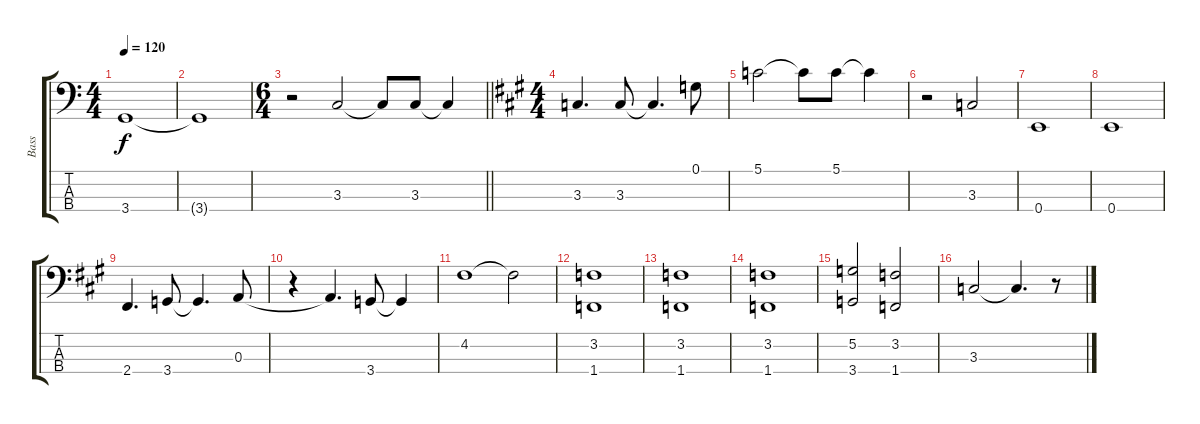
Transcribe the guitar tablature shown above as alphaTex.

\track ("Bass" "Bass") {instrument electricbassfinger}
\staff {score tabs}
\tuning (G2 D2 A1 E1) {hide}
\ts (4 4)
\tempo 120
\clef f4
\ks c
3.4.1{dy f} |
3.4{t}.1 |
\ts (6 4)
\barLineRight lightlight
r.2 3.3.2 3.3{t}.8 3.3.8 3.3{t}.4 |
\ts (4 4)
\ks a
3.3.4{d} 3.3.8 3.3{t}.4{d} 0.1.8 |
5.1.2 5.1{t}.8 5.1.8 5.1{t}.4 |
r.2 3.3.2 |
0.4.1 |
0.4.1 |
2.4.4{d} 3.4.8 3.4{t}.4{d} 0.3.8 |
r.4 0.3{t}.4{d} 3.4.8 3.4{t}.4 |
4.2.1 4.2{t}.2 |
(3.2 1.4).1 |
(3.2 1.4).1 |
(3.2 1.4).1 |
(5.2 3.4).2 (3.2 1.4).2 |
3.3.2 3.3{t}.4{d} r.8
